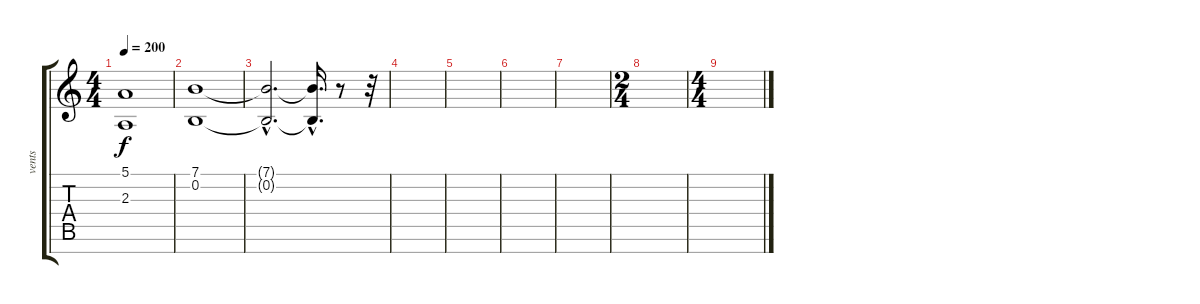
\track ("vents" "vents") {instrument bassoon}
\staff {score tabs}
\tuning (E4 B3 G3 D3 A2 E2 B1) {hide}
\ts (4 4)
\tempo 200
\clef g2
\ks c
(5.1 2.3).1{dy f} |
(7.1 0.2).1 |
(7.1{hac t} 0.2{hac t}).2{d} (7.1{hac t} 0.2{hac t}).16{d} r.8 r.32 |
|
|
|
|
\ts (2 4)
|
\ts (4 4)
